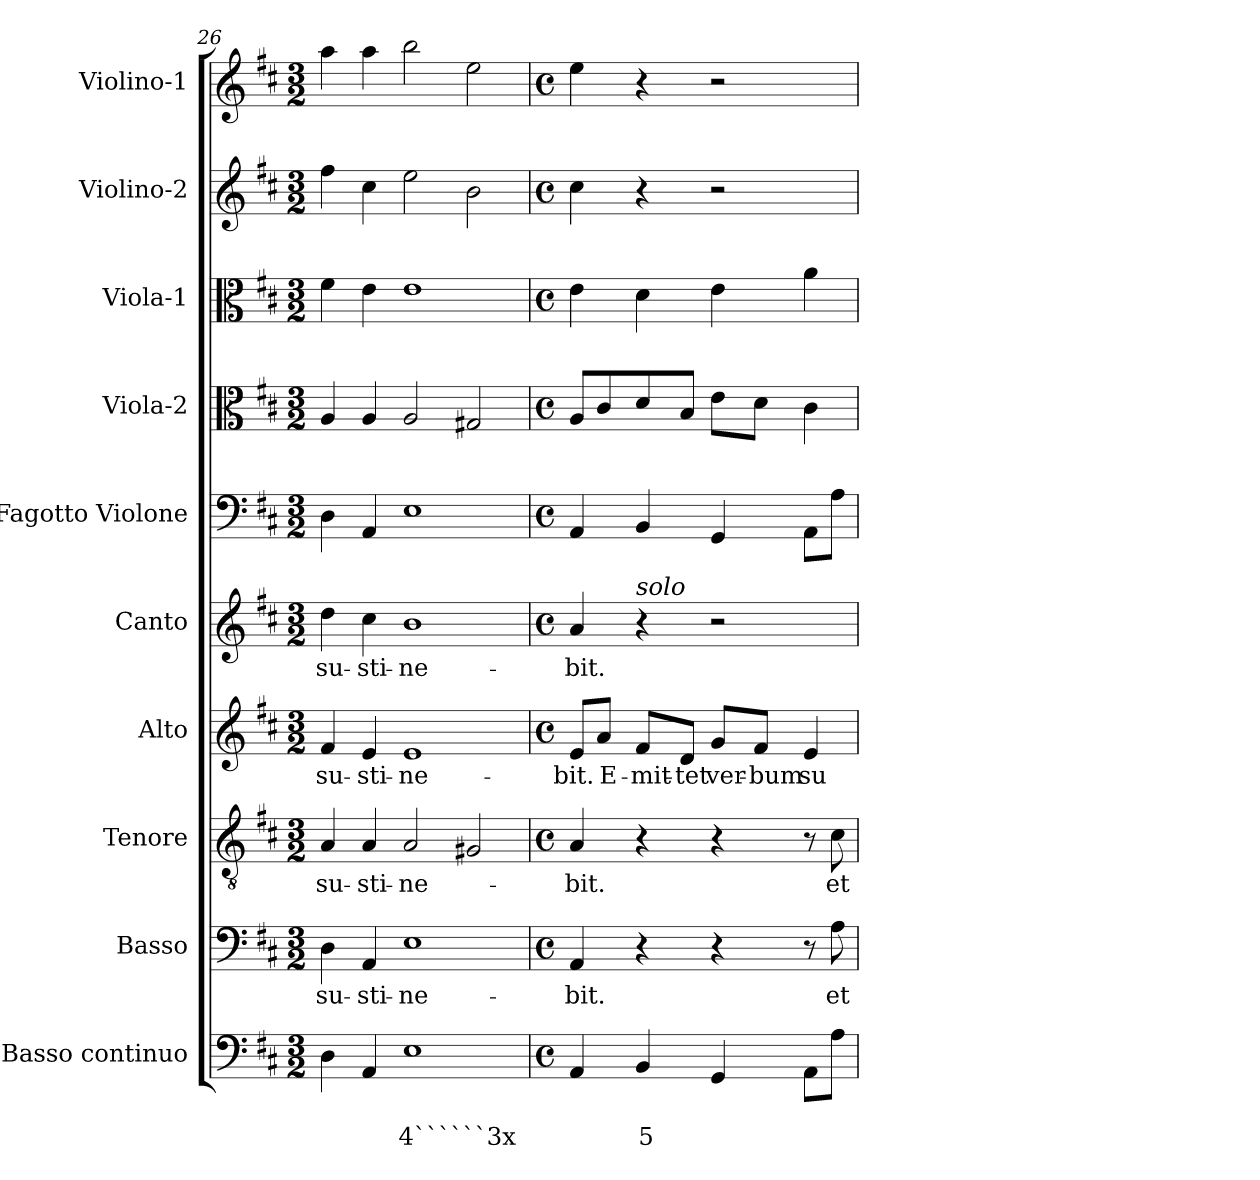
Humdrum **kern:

**kern	**text	**text	**kern	**text	**kern	**text	**kern	**text	**kern	**text	**kern	**kern	**kern	**kern	**kern
*part10	*part10	*part10	*part9	*part9	*part8	*part8	*part7	*part7	*part6	*part6	*part5	*part4	*part3	*part2	*part1
*staff10	*staff10	*staff10	*staff9	*staff9	*staff8	*staff8	*staff7	*staff7	*staff6	*staff6	*staff5	*staff4	*staff3	*staff2	*staff1
*I"Basso continuo	*	*	*I"Basso	*	*I"Tenore	*	*I"Alto	*	*I"Canto	*	*I"Fagotto Violone	*I"Viola-2	*I"Viola-1	*I"Violino-2	*I"Violino-1
*I'BC	*	*	*I'B	*	*I'T	*	*I'A	*	*I'C	*	*I'Fg	*I'Va2	*I'Va1	*I'Vi2	*I'Vi1
!!LO:LB:g=z
*clefF4	*	*	*clefF4	*	*clefGv2	*	*clefG2	*	*clefG2	*	*clefF4	*clefC3	*clefC3	*clefG2	*clefG2
*k[f#c#]	*	*	*k[f#c#]	*	*k[f#c#]	*	*k[f#c#]	*	*k[f#c#]	*	*k[f#c#]	*k[f#c#]	*k[f#c#]	*k[f#c#]	*k[f#c#]
*D:	*	*	*D:	*	*D:	*	*D:	*	*D:	*	*D:	*D:	*D:	*D:	*D:
*M3/2	*	*	*M3/2	*	*M3/2	*	*M3/2	*	*M3/2	*	*M3/2	*M3/2	*M3/2	*M3/2	*M3/2
=26	=26	=26	=26	=26	=26	=26	=26	=26	=26	=26	=26	=26	=26	=26	=26
!	!	!	!	!LO:LY:b	!	!	!	!	!	!	!	!	!	!	!
!	!	!	!	!	!	!LO:LY:b	!	!	!	!	!	!	!	!	!
!	!	!	!	!	!	!	!	!LO:LY:b	!	!	!	!	!	!	!
!	!	!	!	!	!	!	!	!	!	!LO:LY:b	!	!	!	!	!
4D\	.	.	4D\	su-	4A/	su-	4f#/	su-	4dd\	su-	4D\	4A/	4f#\	4ff#\	4aa\
!	!	!	!	!LO:LY:b	!	!	!	!	!	!	!	!	!	!	!
!	!	!	!	!	!	!LO:LY:b	!	!	!	!	!	!	!	!	!
!	!	!	!	!	!	!	!	!LO:LY:b	!	!	!	!	!	!	!
!	!	!	!	!	!	!	!	!	!	!LO:LY:b	!	!	!	!	!
4AA/	.	.	4AA/	-sti-	4A/	-sti-	4e/	-sti-	4cc#\	-sti-	4AA/	4A/	4e\	4cc#\	4aa\
!	!	!LO:LY:b	!	!	!	!	!	!	!	!	!	!	!	!	!
!	!	!	!	!LO:LY:b	!	!	!	!	!	!	!	!	!	!	!
!	!	!	!	!	!	!LO:LY:b	!	!	!	!	!	!	!	!	!
!	!	!	!	!	!	!	!	!LO:LY:b	!	!	!	!	!	!	!
!	!	!	!	!	!	!	!	!	!	!LO:LY:b	!	!	!	!	!
1E	.	4``````3x	1E	-ne-	2A/	-ne-	1e	-ne-	1b	-ne-	1E	2A/	1e	2ee\	2bb\
.	.	.	.	.	2G#X/	.	.	.	.	.	.	2G#X/	.	2b\	2ee\
=27	=27	=27	=27	=27	=27	=27	=27	=27	=27	=27	=27	=27	=27	=27	=27
*M4/4	*	*	*M4/4	*	*M4/4	*	*M4/4	*	*M4/4	*	*M4/4	*M4/4	*M4/4	*M4/4	*M4/4
*met(c)	*	*	*met(c)	*	*met(c)	*	*met(c)	*	*met(c)	*	*met(c)	*met(c)	*met(c)	*met(c)	*met(c)
!	!	!	!	!LO:LY:b	!	!	!	!	!	!	!	!	!	!	!
!	!	!	!	!	!	!LO:LY:b	!	!	!	!	!	!	!	!	!
!	!	!	!	!	!	!	!	!LO:LY:b	!	!	!	!	!	!	!
!	!	!	!	!	!	!	!	!	!	!LO:LY:b	!	!	!	!	!
4AA/	.	.	4AA/	-bit.	4A/	-bit.	8e/L	-bit.	4a/	-bit.	4AA/	8A/L	4e\	4cc#\	4ee\
!	!	!	!	!	!	!	!	!LO:LY:b	!	!	!	!	!	!	!
.	.	.	.	.	.	.	8a/J	E-	.	.	.	8c#/	.	.	.
!	!	!LO:LY:b	!	!	!	!	!	!	!	!	!	!	!	!	!
!	!	!	!	!	!	!	!	!	!LO:TX:a:i:t=solo	!	!	!	!	!	!
!	!	!	!	!	!	!	!	!LO:LY:b	!	!	!	!	!	!	!
4BB/	.	5	4r	.	4r	.	8f#/L	-mit-	4r	.	4BB/	8d/	4d\	4r	4r
!	!	!	!	!	!	!	!	!LO:LY:b	!	!	!	!	!	!	!
.	.	.	.	.	.	.	8d/J	-tet	.	.	.	8B/J	.	.	.
!	!	!	!	!	!	!	!	!LO:LY:b	!	!	!	!	!	!	!
4GG/	.	.	4r	.	4r	.	8g/L	ver-	2r	.	4GG/	8e\L	4e\	2r	2r
!	!	!	!	!	!	!	!	!LO:LY:b	!	!	!	!	!	!	!
.	.	.	.	.	.	.	8f#/J	-bum	.	.	.	8d\J	.	.	.
!	!	!	!	!	!	!	!	!LO:LY:b	!	!	!	!	!	!	!
8AA\L	.	.	8r	.	8r	.	4e/	su-	.	.	8AA\L	4c#\	4a\	.	.
!	!	!	!	!LO:LY:b	!	!	!	!	!	!	!	!	!	!	!
!	!	!	!	!	!	!LO:LY:b	!	!	!	!	!	!	!	!	!
8A\J	.	.	8A\	et	8c#\	et	.	.	.	.	8A\J	.	.	.	.
=	=	=	=	=	=	=	=	=	=	=	=	=	=	=	=
*-	*-	*-	*-	*-	*-	*-	*-	*-	*-	*-	*-	*-	*-	*-	*-
